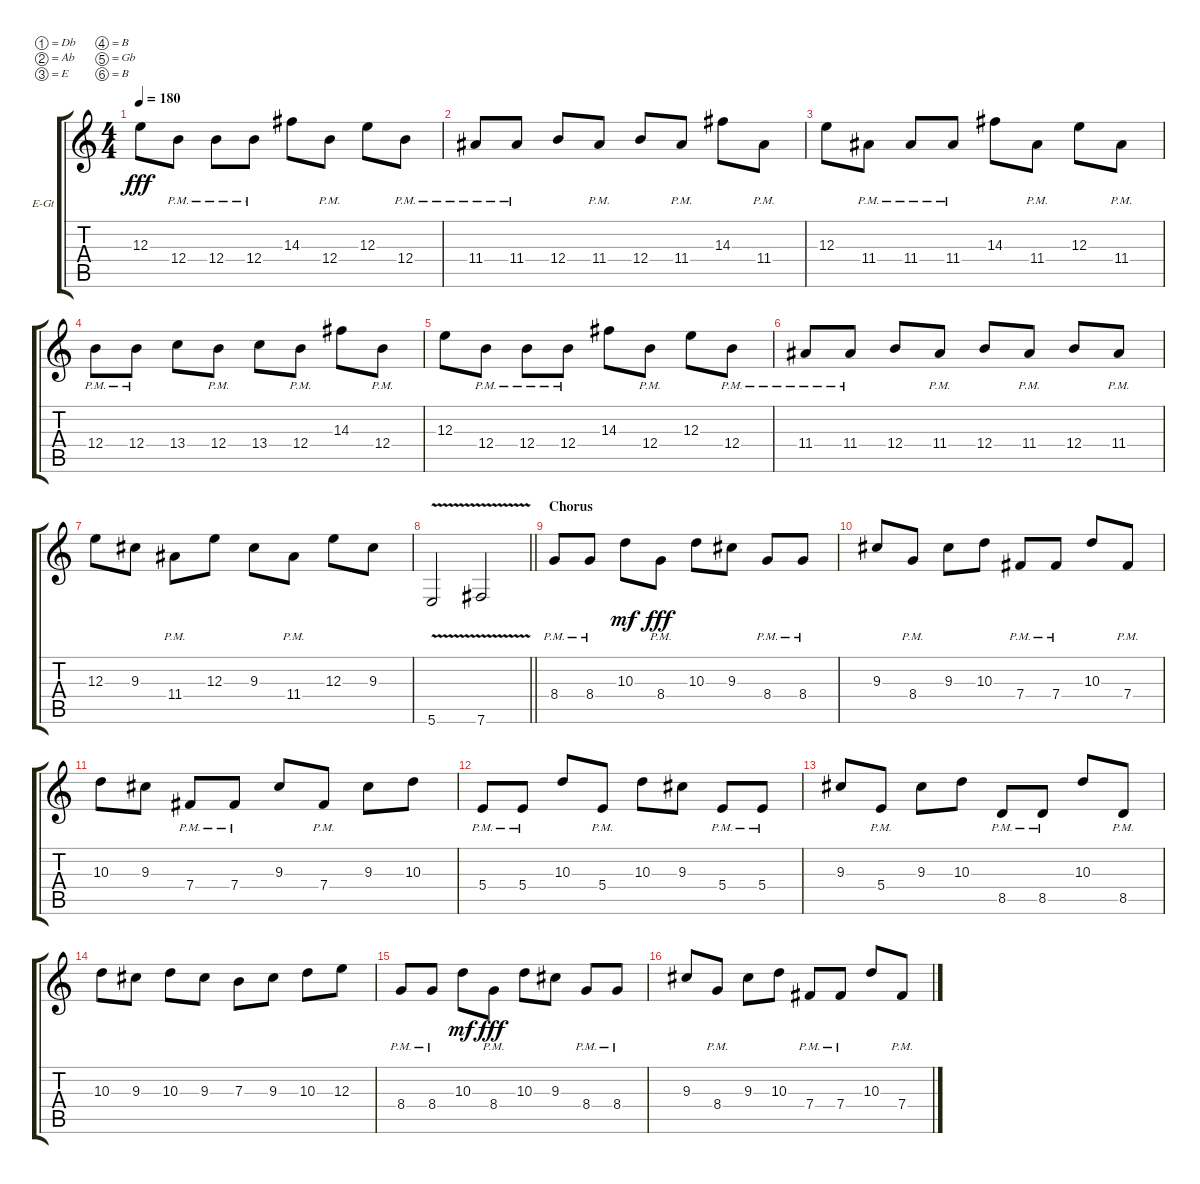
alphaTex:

\bracketExtendMode groupsimilarinstruments
\firstSystemTrackNameOrientation horizontal
\otherSystemsTrackNameOrientation horizontal
\track ("Guitar #1" "E-Gt") {instrument distortionguitar}
\staff {score tabs}
\tuning (Db4 Ab3 E3 B2 Gb2 B1)
\ts (4 4)
\tempo 180
\clef g2
\ks c
12.3.8{dy fff} 12.4{pm}.8 12.4{pm}.8 12.4{pm}.8 14.3.8 12.4{pm}.8 12.3.8 12.4{pm}.8 |
11.4{pm}.8 11.4{pm}.8 12.4.8 11.4{pm}.8 12.4.8 11.4{pm}.8 14.3.8 11.4{pm}.8 |
12.3.8 11.4{pm}.8 11.4{pm}.8 11.4{pm}.8 14.3.8 11.4{pm}.8 12.3.8 11.4{pm}.8 |
12.4{pm}.8 12.4{pm}.8 13.4.8 12.4{pm}.8 13.4.8 12.4{pm}.8 14.3.8 12.4{pm}.8 |
12.3.8 12.4{pm}.8 12.4{pm}.8 12.4{pm}.8 14.3.8 12.4{pm}.8 12.3.8 12.4{pm}.8 |
11.4{pm}.8 11.4{pm}.8 12.4.8 11.4{pm}.8 12.4.8 11.4{pm}.8 12.4.8 11.4{pm}.8 |
12.3.8 9.3.8 11.4{pm}.8 12.3.8 9.3.8 11.4{pm}.8 12.3.8 9.3.8 |
\barLineRight lightlight
5.6{v}.2 7.6{v}.2 |
\section ("" "Chorus")
8.4{pm}.8 8.4{pm}.8 10.3.8{dy mf} 8.4{pm}.8{dy fff} 10.3.8 9.3.8 8.4{pm}.8 8.4{pm}.8 |
9.3.8 8.4{pm}.8 9.3.8 10.3.8 7.4{pm}.8 7.4{pm}.8 10.3.8 7.4{pm}.8 |
10.3.8 9.3.8 7.4{pm}.8 7.4{pm}.8 9.3.8 7.4{pm}.8 9.3.8 10.3.8 |
5.4{pm}.8 5.4{pm}.8 10.3.8 5.4{pm}.8 10.3.8 9.3.8 5.4{pm}.8 5.4{pm}.8 |
9.3.8 5.4{pm}.8 9.3.8 10.3.8 8.5{pm}.8 8.5{pm}.8 10.3.8 8.5{pm}.8 |
10.3.8 9.3.8 10.3.8 9.3.8 7.3.8 9.3.8 10.3.8 12.3.8 |
8.4{pm}.8 8.4{pm}.8 10.3.8{dy mf} 8.4{pm}.8{dy fff} 10.3.8 9.3.8 8.4{pm}.8 8.4{pm}.8 |
9.3.8 8.4{pm}.8 9.3.8 10.3.8 7.4{pm}.8 7.4{pm}.8 10.3.8 7.4{pm}.8
